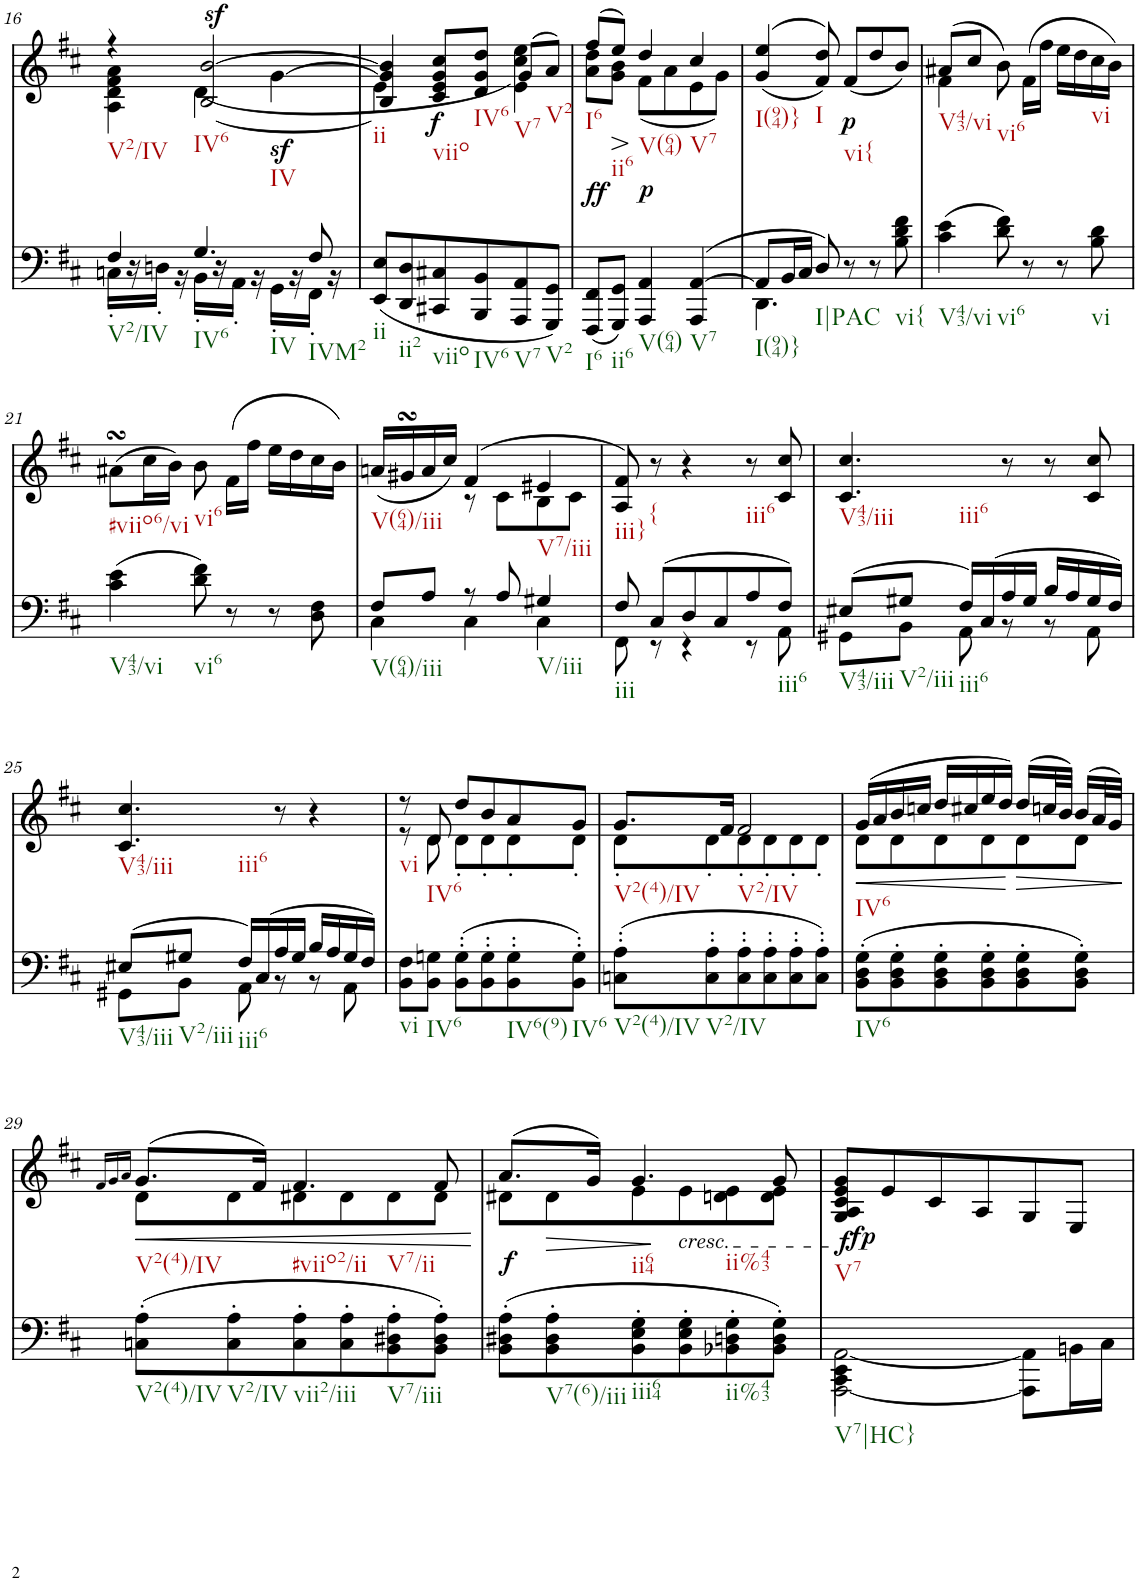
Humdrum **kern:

**kern	**dynam	**kern	**dynam	**harte
*part2	*part2	*part1	*part1	*part1
*staff2	*staff2	*staff1	*staff1	*
*I"piano	*	*I"piano	*	*
*I'Pno	*	*I'Pno	*	*
!!LO:PB:g=z
*clefF4	*	*clefG2	*	*
*k[f#c#]	*	*k[f#c#]	*	*
*D:	*	*D:	*	*
*M3/4	*	*M3/4	*	*
=16	=16	=16	=16	=16
*^	*	*^	*	*
4F#/	16Cn'\LL	.	4r	4A\ 4d\ 4f#\ 4a\	.	.
.	16r	.	.	.	.	.
.	16Dn'\JJ	.	.	.	.	.
.	16r	.	.	.	.	.
!	!	!	!	!	!LO:DY:a	!
4.G/	16BB'\LL	.	([<2B/ [2b/	4d\	sf	.
.	16r	.	.	.	.	.
.	16AA'\JJ	.	.	.	.	.
.	16r	.	.	.	.	.
!	!	!	!	!	!LO:DY:b	!
.	16GG'\LL	.	.	[>4g\	sf	.
.	16r	.	.	.	.	.
8F#/	16FF#'\JJ	.	.	.	.	.
.	16r	.	.	.	.	.
*v	*v	*	*	*	*	*
=17	=17	=17	=17	=17	=17
(8EE/ 8E/L	.	4B/] 4g/] 4b/]	4e\	.	.
8DD/ 8D/	.	.	.	.	.
!	!	!	!	!LO:DY:b	!
8CC#X/ 8C#X/	.	8c#/ 8e/ 8g/ 8cc#/L	4ryy	f	.
8BBB/ 8BB/	.	8d/ 8g/ 8dd/J	.	.	.
8AAA/ 8AA/	.	(>8g/L	4e\ 4cc#\ 4ee\)	.	.
8GGG/ 8GG/J)	.	8a/J)	.	.	.
=18	=18	=18	=18	=18	=18
!	!LO:DY:a	!	!	!	!
(8FFF#/ 8FF#/L	ff	(8ff#/L	8a\ 8dd\L	.	.
!	!	!	!	!LO:HP:b	!
8GGG/ 8GG/J)	.	8ee/J)	8g\ 8b\J	>	.
!	!LO:DY:a	!	!	!	!
4AAA/ 4AA/	p	4dd/	(8f#\L	]	.
.	.	.	8a\	.	.
(>4AAA/ [4AA/	.	4cc#/	8e\	.	.
.	.	.	8g\J)	.	.
*	*	*v	*v	*	*
=19	=19	=19	=19	=19
*^	*	*	*	*
8AA/L]	4.DD\	.	((>4g/ 4ee/	.	.
16BB/L	.	.	.	.	.
16C#/JJ	.	.	.	.	.
8D/)	.	.	8f#/ 8dd/))	.	.
!	!	!	!	!LO:DY:b	!
8r	4ryy	.	(8f#/L	p	.
8r	.	.	8dd/	.	.
8ryy	8B\ 8d\ 8f#\	.	8b/J)	.	.
*v	*v	*	*	*	*
=20	=20	=20	=20	=20
*	*	*^	*	*
(4c#\ 4e\	.	(8a#X/L	4f#\	.	.
.	.	8cc#/J	.	.	.
8d\ 8f#\)	.	8b\)	2ryy	.	.
8r	.	(>16f#\LL	.	.	.
.	.	16ff#\JJ	.	.	.
8r	.	16ee\LL	.	.	.
.	.	16dd\	.	.	.
8B\ 8d\	.	16cc#\	.	.	.
.	.	16b\JJ)	.	.	.
*	*	*v	*v	*	*
!!LO:LB:g=z
=21	=21	=21	=21	=21
(4c#\ 4e\	.	(8a#XsSsS\L	.	.
.	.	16cc#\L	.	.
.	.	16b\JJ)	.	.
8d\ 8f#\)	.	8b\	.	.
8r	.	(16f#\LL	.	.
.	.	16ff#\JJ	.	.
8r	.	16ee\LL	.	.
.	.	16dd\	.	.
8D\ 8F#\	.	16cc#\	.	.
.	.	16b\JJ)	.	.
=22	=22	=22	=22	=22
*^	*	*^	*	*
8F#/L	4C#\	.	(<16an/LL	4ryy	.	.
.	.	.	16g#XsSsS/	.	.	.
8A/J	.	.	16a/	.	.	.
.	.	.	16cc#/JJ)	.	.	.
8r	4C#\	.	(4f#/	8r	.	.
8A/	.	.	.	8c#\L	.	.
4G#X/	4C#\	.	4e#X/	8B\	.	.
.	.	.	.	8c#\J	.	.
*	*	*	*v	*v	*	*
=23	=23	=23	=23	=23	=23
8F#/	8FF#\	.	8A/ 8f#/)	.	.
!	!	!	!	!	!LO:H:kt={
(8C#/L	8r	.	8r	.	N
8D/	4r	.	4r	.	.
8C#/	.	.	.	.	.
8A/	8r	.	8r	.	.
8F#/J)	8AA\	.	8c#/ 8cc#/	.	.
=24	=24	=24	=24	=24	=24
(8E#X/L	8GG#X\L	.	4.c#/ 4.cc#/	.	.
8G#X/J	8BB\J	.	.	.	.
16F#/LL)	8AA\	.	.	.	.
(16C#/	.	.	.	.	.
16A/	8r	.	8r	.	.
16G#/JJ	.	.	.	.	.
16B/LL	8r	.	8r	.	.
16A/	.	.	.	.	.
16G#/	8AA\	.	8c#/ 8cc#/	.	.
16F#/JJ)	.	.	.	.	.
!!LO:LB:g=z
=25	=25	=25	=25	=25	=25
(8E#X/L	8GG#X\L	.	4.c#/ 4.cc#/	.	.
8G#X/J	8BB\J	.	.	.	.
16F#/LL)	8AA\	.	.	.	.
(16C#/	.	.	.	.	.
16A/	8r	.	8r	.	.
16G#/JJ	.	.	.	.	.
16B/LL	8r	.	4r	.	.
16A/	.	.	.	.	.
16G#/	8AA\	.	.	.	.
16F#/JJ)	.	.	.	.	.
*v	*v	*	*	*	*
=26	=26	=26	=26	=26
*	*	*^	*	*
8BB\ 8F#\L	.	8r	8r	.	.
8BB\ 8Gn\J	.	8d/	8d\	.	.
(8BB\' 8G\'L	.	8dd/L	8d'\L	.	.
8BB\' 8G\'	.	8b/	8d'\	.	.
8BB\' 8G\'	.	8a/	8d'\	.	.
8BB\' 8G\'J)	.	8g/J	8d'\J	.	.
=27	=27	=27	=27	=27	=27
(8Cn\' 8A\'L	.	8.g/L	8d'\L	.	.
8C\' 8A\'	.	.	8d'\	.	.
.	.	16f#/Jk	.	.	.
8C\' 8A\'	.	2f#/	8d'\	.	.
8C\' 8A\'	.	.	8d'\	.	.
8C\' 8A\'	.	.	8d'\	.	.
8C\' 8A\'J)	.	.	8d'\J	.	.
=28	=28	=28	=28	=28	=28
!	!	!	!	!LO:HP:b	!
(8BB\' 8D\' 8G\'L	.	(16g/LL	8d\L	<	.
.	.	16a/	.	.	.
8BB\' 8D\' 8G\'	.	16b/	8d\	.	.
.	.	16ccn/JJ	.	.	.
8BB\' 8D\' 8G\'	.	16dd/LL	8d\	.	.
.	.	16cc#X/	.	.	.
8BB\' 8D\' 8G\'	.	16ee/	8d\	.	.
.	.	16dd/JJ)	.	.	.
!	!	!	!	!LO:HP:n=1:b	!
8BB\' 8D\' 8G\'	.	(16dd/LL	8d\	[ >	.
.	.	32ccn/L	.	.	.
.	.	32b/JJJ)	.	.	.
8BB\' 8D\' 8G\'J)	.	(16b/LL	8d\J	.	.
.	.	32a/L	.	.	.
.	.	32g/JJJ)	.	.	.
*	*	*v	*v	*	*
.	.	.	]	.
!!LO:LB:g=z
=29	=29	=29	=29	=29
.	.	16qf#/LL	.	.
.	.	16qg/	.	.
.	.	16qa/JJ	.	.
*	*	*^	*	*
(8Cn\' 8A\'L	.	(8.g/L	8d\L	.	.
8C\' 8A\'	.	.	8d\	.	.
.	.	16f#/Jk)	.	.	.
8C\' 8A\'	.	4.f#/	8d#X\	.	.
8C\' 8A\'	.	.	8d#\	.	.
8BB\' 8D#X\' 8A\'	.	.	8d#\	.	.
8BB\' 8D#\' 8A\'J)	.	8f#/	8d#\J	.	.
=30	=30	=30	=30	=30	=30
!	!LO:DY:a	!	!	!	!
(8BB\' 8D#X\' 8A\'L	f	(8.a/L	8d#X\L	.	.
8BB\' 8D#\' 8A\'	.	.	8d#\	.	.
.	.	16g/Jk)	.	.	.
8BB\' 8E\' 8G\'	.	4.g/	8e\	.	.
!	!	!	!LO:TX:b:i:t=cresc.	!	!
8BB\' 8E\' 8G\'	.	.	8e\	.	.
8BB-X\' 8Dn\' 8G\'	.	.	8dn\ 8e\	.	.
8BB-\' 8D\' 8G\'J)	.	8g/	8d\ 8e\J	.	.
=31	=31	=31	=31	=31	=31
*^	*	*	*	*	*
!	!	!	!	!	!LO:DY:b	!
*	*	*	*v	*v	*	*
[2AAA\ [2AA\	4CC#\ 4EE\	.	8G/ 8A/ 8c#/ 8e/ 8g/L	f	.
!	!	!	!	!LO:DY:b	!
.	.	.	8e/	fp	.
.	2ryy	.	8c#/	.	.
.	.	.	8A/	.	.
8AAA\] 8AA\]L	.	.	8G/	.	.
16BBn\L	.	.	8E/J	.	.
16C#\JJ	.	.	.	.	.
*v	*v	*	*	*	*
=	=	=	=	=
*-	*-	*-	*-	*-
